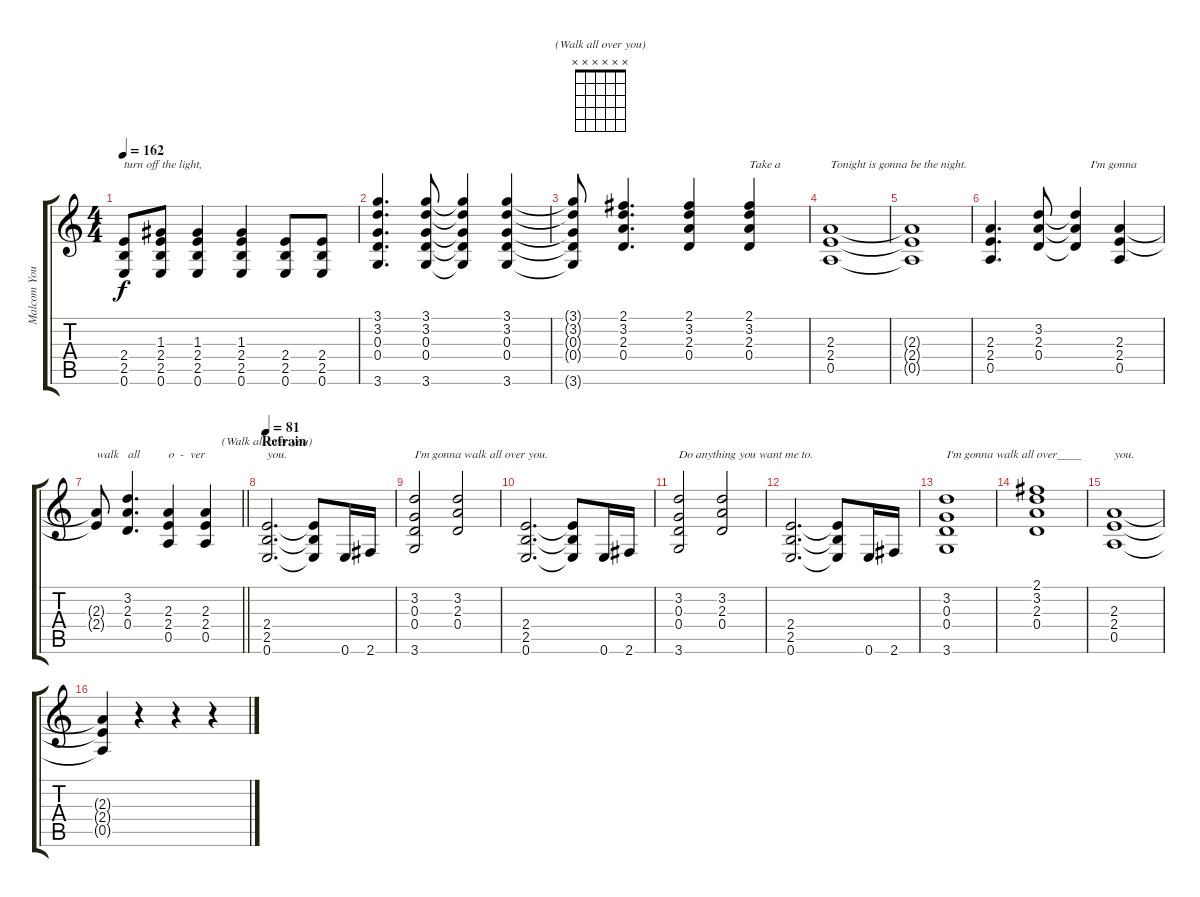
\track ("Malcom Young" "Malcom You") {instrument distortionguitar}
\staff {score tabs}
\tuning (E4 B3 G3 D3 A2 E2) {hide}
\chord ("(Walk all over you)" x x x x x x)
\ts (4 4)
\tempo 162
\clef g2
\ks c
(2.4{t} 2.5{t} 0.6{t}).8{txt "turn off the light," dy f} (1.3 2.4 2.5 0.6).8 (1.3 2.4 2.5 0.6).4 (1.3 2.4 2.5 0.6).4 (2.4 2.5 0.6).8 (2.4 2.5 0.6).8 |
(3.1 3.2 0.3 0.4 3.6).4{d} (3.1 3.2 0.3 0.4 3.6).8 (3.1{t} 3.2{t} 0.3{t} 0.4{t} 3.6{t}).4 (3.1 3.2 0.3 0.4 3.6).4 |
(3.1{t} 3.2{t} 0.3{t} 0.4{t} 3.6{t}).8 (2.1 3.2 2.3 0.4).4{d} (2.1 3.2 2.3 0.4).4 (2.1 3.2 2.3 0.4).4{txt "Take a"} |
(2.3 2.4 0.5).1{txt "Tonight is gonna be the night."} |
(2.3{t} 2.4{t} 0.5{t}).1 |
(2.3 2.4 0.5).4{d} (3.2 2.3 0.4).8 (3.2{t} 2.3{t} 0.4{t}).4{txt "     I'm gonna"} (2.3 2.4 0.5).4 |
\barLineRight lightlight
(2.3{t} 2.4{t}).8{txt "walk   all"} (3.2 2.3 0.4).4{d} (2.3 2.4 0.5).4{txt "o  -  ver"} (2.3 2.4 0.5).4 |
\section ("" "Refrain")
\tempo 81
(2.4 2.5 0.6).2{d ch "(Walk all over you)" txt "you."} (2.4{t} 2.5{t} 0.6{t}).8 0.6.16 2.6.16 |
(3.2 0.3 0.4 3.6).2{txt "I'm gonna walk all over you."} (3.2 2.3 0.4).2 |
(2.4 2.5 0.6).2{d} (2.4{t} 2.5{t} 0.6{t}).8 0.6.16 2.6.16 |
(3.2 0.3 0.4 3.6).2{txt "Do anything you want me to."} (3.2 2.3 0.4).2 |
(2.4 2.5 0.6).2{d} (2.4{t} 2.5{t} 0.6{t}).8 0.6.16 2.6.16 |
(3.2 0.3 0.4 3.6).1{txt "I'm gonna walk all over____"} |
(2.1 3.2 2.3 0.4).1 |
(2.3 2.4 0.5).1{txt "you."} |
(2.3{t} 2.4{t} 0.5{t}).4 r.4 r.4 r.4
